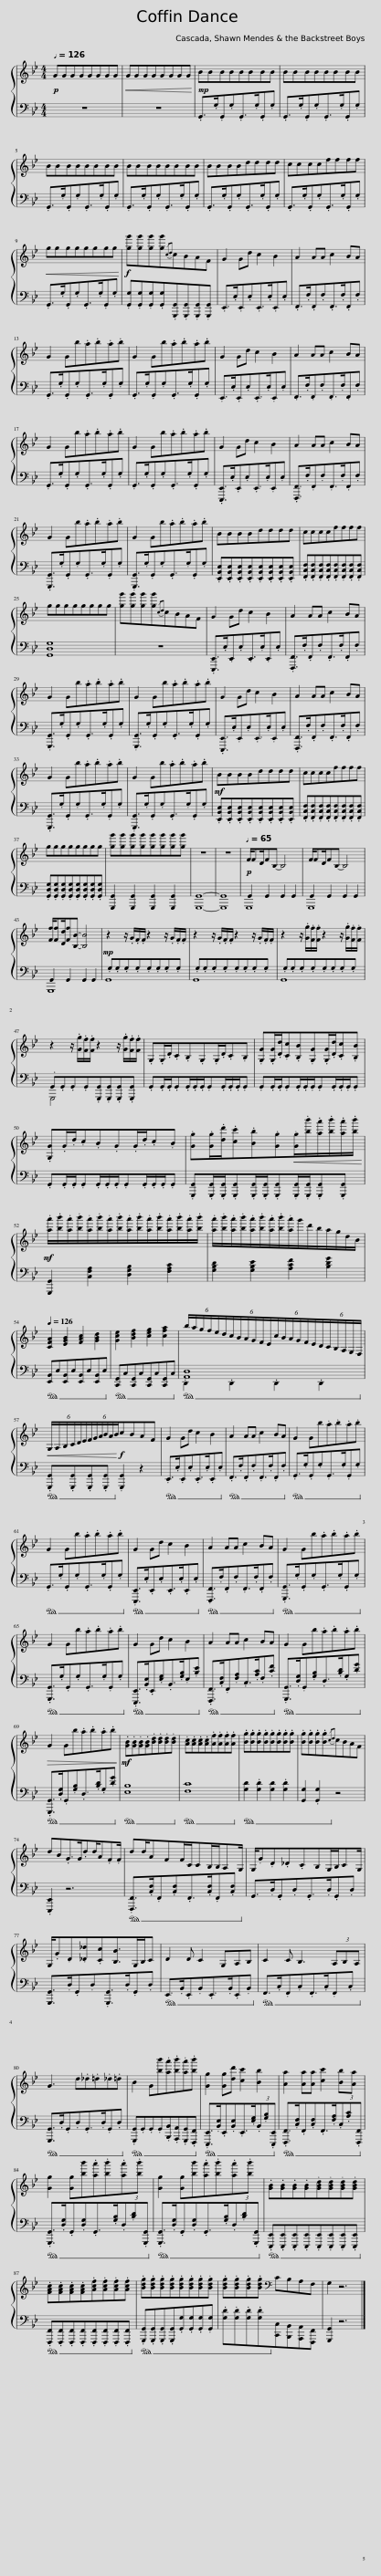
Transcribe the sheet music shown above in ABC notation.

X:1
%%score { 1 | ( 2 3 ) }
L:1/8
Q:1/4=126
M:4/4
I:linebreak $
K:Bb
V:1 treble
V:2 bass
V:3 bass
V:1
!p! GGGGGGGG |!<(! GGGGGGGG!<)! | B!mp!BBBBBBB | BBBBBBBB |$ BBBBBBBB | %5
 BBBBBBBB | BBBBdddd | ccccffff |$!<(! gggggggg!<)! |!f! [gg'][gg'][gg'][gg']{/cd}cBAF | %10
 G2 Gd c2 B2 | A2 AA c2 BA |$ G2 Gb.a.b.a.b | G2 Gb.a.b.a.b | G2 Gd c2 B2 | %15
 A2 AA c2 BA |$ G2 Gb.a.b.a.b | G2 Gb.a.b.a.b | G2 Gd c2 B2 | A2 AA c2 BA |$ %20
 G2 Gb.a.b.a.b | G2 Gb.a.b.a.b | BBBBdddd | ccccffff |$ gggggggg | %25
 [gg'][gg'][gg'][gg']{/cd}cBAF | G2 Gd c2 B2 | A2 AA c2 BA |$ G2 Gb.a.b.a.b | G2 Gb.a.b.a.b | %30
 G2 Gd c2 B2 | A2 AA c2 BA |$ G2 Gb.a.b.a.b | G2 Gb.a.b.a.b |!mf! BBBBdddd | %35
 ccccffff |$ gggggggg | [gg'][gg'][gg'][gg'][gg'][gg'][gg'][gg'] | z8 | z8 | %40
[Q:1/4=65]!p! F/FD/FB,- B,4 | F/FD/FB,- B,4 |$ [Ff]/[Ff][Dd]/[Ff][B,B]- [B,B]4 |!mp! z2 z/ .G/.F/.F/ z2 z/ .G/.F/.F/ | z2 z/ .G/.F/.F/ z2 z/ .G/.F/.F/ | %45
 z2 z/ .[Gg]/.[Ff]/.[Ff]/ z2 z/ .[Gg]/.[Ff]/.[Ff]/ |$ z2 z/ .[Gg]/.[Ff]/.[Ff]/ z2 z/ .[Gg]/.[Ff]/.[Ff]/ | .G,.G,/.D/.C.B,.G,.G,/.D/.C.B, | .[G,G].[G,G]/.[Dd]/.[Cc].[B,B].[G,G].[G,G]/.[Dd]/.[Cc].[B,B] |$ .[G,G].G/.d/.c.B.G.G/.d/.c.B | %50
 .[Gg].[Gg]/.[dd']/.[cc'].[Bb].[Gg]!<(!.[Gg]/.[bb']/.[aa']/.[bb']/.[aa']/.[bb']/!<)! |$!mf! .[aa']/.[bb']/.[aa']/.[bb']/.[aa']/.[bb']/.[aa']/.[bb']/.[aa']/.[bb']/.[aa']/.[bb']/.[aa']/.[bb']/.[aa']/.[bb']/ | .[aa']/.[bb']/.[aa']/.[bb']/.[aa']/.[bb']/.[aa']/.[bb']/.[aa']/g'/d'/b/a/g/d/B/ |$[Q:1/4=126] [CFA]2 [EGB]2 [FAc]2 [GBd]2 | [Gce]2 [Bdf]2 [ceg]2 [cfa]2 | %55
 (6:4:6b/a/g/f/e/d/(6:4:6c/B/A/G/F/E/(6:4:6c/B/A/G/F/E/(6:4:6D/C/B,/A,/G,/F,/ |$!<(! (6:4:6G,/A,/B,/C/D/E/(6:4:6F/G/A/B/A/B/!<)!!f!cBAF | G2 Gd c2 B2 | A2 AA c2 BA | G2 Gb.a.b.a.b |$ %60
 G2 Gb.a.b.a.b | G2 Gd c2 B2 | A2 AA c2 BA | G2 Gb.a.b.a.b |$ G2 Gb.a.b.a.b | %65
 G2 Gd c2 B2 | A2 AA c2 BA | G2 Gb.a.b.a.b |$!>(! G2 Gb.a.b.a.b!>)! |!mf! .[GB].[GB].[GB].[GB].[Bd].[Bd].[Bd].[Bd] | %70
 .[Ac].[Ac].[Ac].[Ac].[Af].[Af].[Af].[Af] | .[Bg].[Bg].[Bg].[Bg].[Bg].[Bg].[Bg].[Bg] | .[Bg].[Bg].[Bg].[Bg]{/cd}cBAF |$ dB.G>G.dd/A.F.F/ | dd/AFF/C/CB,/B,/A,G,/ | %75
 G,/.G.D._D.CB,G,/B,/CG,/ |$ G,/.G.D.[_D_d].[Cc][B,B]>G,B,/C | D2 D C2 G,A,B, | C2 C B,3 (3A,B,A, |$ G3 d._d.=d._d.=d | %80
 B2 G[bb'].[aa'].[bb'].[aa'].[bb'] | [Gg]2 [Gg][dd'] [cc']2 [Bb]2 | [Aa]2 [Aa][Aa] [cc']2 [Bb][Aa] |$ [Gg]2 [Gg][bb'].[aa'].[bb'].[aa'].[bb'] | [Gg]2 [Gg][bb'].[aa'].[bb'].[aa'].[bb'] | %85
 .[GB].[GB].[GB].[GB].[GBd].[GBd].[GBd].[GBd] |$ .[FAc].[FAc].[FAc].[FAc].[Acf].[Acf].[Acf].[Acf] | .[Bdg].[Bdg].[Bdg].[Bdg].[Bdg].[Bdg].[Bdg].[Bdg] | .[Bdg].[Bdg].[Bdg].[Bdg][K:bass] CB,A,F, | G,2 z6 |] %90
V:2
 z8 | z8 | .G,,>.G,.G,,.G,.G,,>.G,.G,,.G, | .G,,>.G,.G,,.G,.G,,>.G,.G,,.G, |$ .G,,>.G,.G,,.G,.G,,>.G,.G,,.G, | %5
 .G,,>.G,.G,,.G,.G,,>.G,.G,,.G, | .G,,>.G,.G,,.G,.G,,>.G,.G,,.G, | .G,,>.G,.G,,.G,.G,,>.G,.G,,.G, |$ .G,,>.G,.G,,.G,.G,,>.G,.G,,.G, | .[G,,G,].[G,,G,].[G,,G,].[G,,G,].[G,,,G,,].[G,,,G,,].[G,,,G,,].[G,,,G,,] | %10
 .E,,>.E,.E,,.E,.E,,>.E,.E,,.E, | .F,,>.F,.F,,.F,.F,,>.F,.F,,.F, |$ .G,,>.G,.G,,.G,.G,,>.G,.G,,.G, | .G,,>.G,.G,,.G,.G,,>.G,.G,,.G, | .E,,>.E,.E,,.E,.E,,>.E,.E,,.E, | %15
 .F,,>.F,.F,,.F,.F,,>.F,.F,,.F, |$ .G,,>.G,.G,,.G,.G,,>.G,.G,,.G, | .G,,>.G,.G,,.G,.G,,>.G,.G,,.G, | .[E,,,E,,]>.E,.E,,.E,.E,,>.E,.E,,.E, | .[F,,,F,,]>.F,.F,,.F,.F,,>.F,.F,,.F, |$ %20
 .[G,,,G,,]>.G,.G,,.G,.G,,>.G,.G,,.G, | .[G,,,G,,]>.G,.G,,.G,.G,,>.G,.G,,.G, | .[E,,B,,E,].[E,,B,,E,].[E,,B,,E,].[E,,B,,E,].[E,,B,,E,].[E,,B,,E,].[E,,B,,E,].[E,,B,,E,] | .[F,,C,F,].[F,,C,F,].[F,,C,F,].[F,,C,F,].[F,,C,F,].[F,,C,F,].[F,,C,F,].[F,,C,F,] |$ [G,,D,G,]8 | %25
 z8 | .[E,,,E,,]>.E,.E,,.E,.E,,>.E,.E,,.E, | .[F,,,F,,]>.F,.F,,.F,.F,,>.F,.F,,.F, |$ .[G,,,G,,]>.G,.G,,.G,.G,,>.G,.G,,.G, | .[G,,,G,,]>.G,.G,,.G,.G,,>.G,.G,,.G, | %30
 .[E,,,E,,]>.E,.E,,.E,.E,,>.E,.E,,.E, | .[F,,,F,,]>.F,.F,,.F,.F,,>.F,.F,,.F, |$ .[G,,,G,,]>.G,.G,,.G,.G,,>.G,.G,,.G, | .[G,,,G,,]>.G,.G,,.G,.G,,>.G,.G,,.G, | .[E,,B,,E,].[E,,B,,E,].[E,,B,,E,].[E,,B,,E,].[E,,B,,E,].[E,,B,,E,].[E,,B,,E,].[E,,B,,E,] | %35
 .[F,,C,F,].[F,,C,F,].[F,,C,F,].[F,,C,F,].[F,,C,F,].[F,,C,F,].[F,,C,F,].[F,,C,F,] |$ .[G,,D,G,].[G,,D,G,].[G,,D,G,].[G,,D,G,].[G,,D,G,].[G,,D,G,].[G,,D,G,].[G,,D,G,] | [G,,,G,,]2 [G,,,G,,]2 [G,,,G,,]2 [G,,,G,,]2 | [G,,,G,,]8- | [G,,,G,,]8 | %40
 G,,,8 | G,,,8 |$ G,,,8 | G,,8 | G,,8 | %45
 G,,8 |$ .G,,.G,,.G,,.G,,.[G,,,G,,].[G,,,G,,].[G,,,G,,].[G,,,G,,] | .G,,.G,,/.G,,/.G,,.G,,/.G,,/.G,,/.G,,.G,,/.G,,/.G,,/.G,, | .G,,.G,,/.G,,/.G,,.G,,/.G,,/.G,,/.G,,.G,,/.G,,/.G,,/.G,, |$ .G,,.G,,/.G,,/.G,,.G,,/.G,,/.G,,/.G,,.G,,/.G,,/.G,,/.G,, | %50
 .[G,,,G,,].[G,,,G,,]/.[G,,,G,,]/.[G,,,G,,].[G,,,G,,]/.[G,,,G,,]/.[G,,,G,,].[G,,,G,,]/.[G,,,G,,]/.[G,,,G,,].[G,,,G,,] |$ [G,,,G,,]2 [C,F,A,]2 [D,G,B,]2 [F,A,C]2 | [G,B,D]2 [G,B,E]2 [A,CF]2 [B,DG]2 |$!ped! [E,,B,,]E,[E,,B,,]E,[E,,B,,]E,[E,,B,,]E,!ped-up! |!ped! [C,,G,,]C,[C,,G,,]C,[C,,G,,]C,[C,,G,,]C,!ped-up! | %55
!ped! [A,,D,]8!ped-up! |$!ped! .[G,,,G,,].[G,,,G,,].[G,,,G,,].[G,,,G,,]!ped-up! .[G,,,G,,]2 z2 |!ped! .E,,>.E,.E,,.E,.E,,>.E,.E,,.E,!ped-up! |!ped! .F,,>.F,.F,,.F,.F,,>.F,.F,,.F,!ped-up! |!ped! .G,,>.G,.G,,.G,.G,,>.G,.G,,.G,!ped-up! |$ %60
!ped! .G,,>.G,.G,,.G,.G,,>.G,.G,,.G,!ped-up! |!ped! .[E,,,E,,]>.E,.E,,.E,.E,,>.E,.E,,.E,!ped-up! |!ped! .[F,,,F,,]>.F,.F,,.F,.F,,>.F,.F,,.F,!ped-up! |!ped! .[G,,,G,,]>.G,.G,,.G,.G,,>.G,.G,,.G,!ped-up! |$!ped! .[G,,,G,,]>.G,.G,,.G,.G,,>.G,.G,,.G,!ped-up! | %65
!ped! .[E,,,E,,]>.[B,,E,].E,,.[E,G,].B,,>.[G,B,].E,.[B,E]!ped-up! |!ped! .[F,,,F,,]>.[C,F,].F,,.[F,A,].C,>.[A,C].F,.[CF]!ped-up! |!ped! .[G,,,G,,]>.[D,G,].G,,.[G,B,].D,>.[B,D].G,.[DG]!ped-up! |$!ped! .[G,,,G,,]>.[D,G,].G,,.[G,B,].D,>.[B,D].G,.[DG]!ped-up! |!ped! [E,B,]8!ped-up! | %70
!ped! [F,C]8!ped-up! |!ped! [G,D]2 .[G,D]2 [G,D]2 .[G,D]2 | [G,,G,]2 .[G,,G,]2!ped-up! z4 |$ .[E,,,E,,]2 z6 |!ped! .[F,,,F,,]>.[C,F,].F,,.[C,F,].F,,>.[C,F,].F,,.[C,F,]!ped-up! | %75
 G,,>.D,.G,,.D,.G,,>.D,.G,,.D, |$ [G,,,G,,]>.D,.G,,.D,.[G,,,G,,]>.D,.G,,.D, |!ped! E,,>.B,,.E,,.B,,.E,,>.B,,.E,,.B,,!ped-up! |!ped! F,,>.C,.F,,.C,.F,,>.C,.F,,.C,!ped-up! |$!ped! [G,,,G,,]>.D,.G,,.D,.G,,>.D,.G,,.D,!ped-up! | %80
!ped! .[G,,,G,,].G,,.G,,.G,,.[B,,,B,,].[A,,,A,,].[G,,,G,,].[F,,,F,,]!ped-up! |!ped! .[E,,,E,,]>.[B,,E,].E,,.[B,,E,].E,,>.[E,G,](3.B,,.[G,B,].[E,,,E,,]!ped-up! |!ped! .[F,,,F,,]>.[C,F,].F,,.[C,F,].F,,>.[F,A,](3.C,.[A,C].[F,,,F,,]!ped-up! |$!ped! .[G,,,G,,]>.[D,G,].G,,.[D,G,].G,,>.[G,B,](3.D,.[B,D].[G,,,G,,]!ped-up! |!ped! .[G,,,G,,]>.[D,G,].G,,.[D,G,].G,,>.[G,B,](3.D,.[B,D].[G,,,G,,]!ped-up! | %85
!ped! .[E,,,E,,].[E,,,E,,].[E,,,E,,].[E,,,E,,].[E,,,E,,].[E,,,E,,].[E,,,E,,].[E,,,E,,]!ped-up! |$!ped! .[F,,,F,,].[F,,,F,,].[F,,,F,,].[F,,,F,,].[F,,,F,,].[F,,,F,,].[F,,,F,,].[F,,,F,,]!ped-up! |!ped! .[G,,,G,,].[G,,,G,,].[G,,,G,,].[G,,,G,,].[G,,G,].[G,,G,].[G,,G,].[G,,G,] | .[G,D].[G,D].[G,D].[G,D]!ped-up![C,,C,][B,,,B,,][A,,,A,,][F,,,F,,] | [G,,,G,,]2 z6 |] %90
V:3
 x8 | x8 | x8 | x8 |$ x8 | %5
 x8 | x8 | x8 |$ x8 | x8 | %10
 x8 | x8 |$ x8 | x8 | x8 | %15
 x8 |$ x8 | x8 | x8 | x8 |$ %20
 x8 | x8 | x8 | x8 |$ x8 | %25
 x8 | x8 | x8 |$ x8 | x8 | %30
 x8 | x8 |$ x8 | x8 | x8 | %35
 x8 |$ x8 | x8 | x8 | x8 | %40
 G,,2 G,,2 G,,2 G,,2 | G,,2 G,,2 G,,2 G,,2 |$ G,,2 G,,2 G,,2 G,,2 | .G,.G,.G,.G,.G,.G,.G,.G, | .G,.G,.G,.G,.G,.G,.G,.G, | %45
 .G,.G,.G,.G,.G,.G,.G,.G, |$ G,,,4 x4 | x8 | x8 |$ x8 | %50
 x8 |$ x8 | x8 |$ x8 | x8 | %55
 .D,,2 .D,,2 .D,,2 .D,,2 |$ x8 | x8 | x8 | x8 |$ %60
 x8 | x8 | x8 | x8 |$ x8 | %65
 x8 | x8 | x8 |$ x8 | x8 | %70
 x8 | x8 | x8 |$ x8 | x8 | %75
 x8 |$ x8 | x8 | x8 |$ x8 | %80
 x8 | x8 | x8 |$ x8 | x8 | %85
 x8 |$ x8 | x8 | x8 | x8 |] %90
